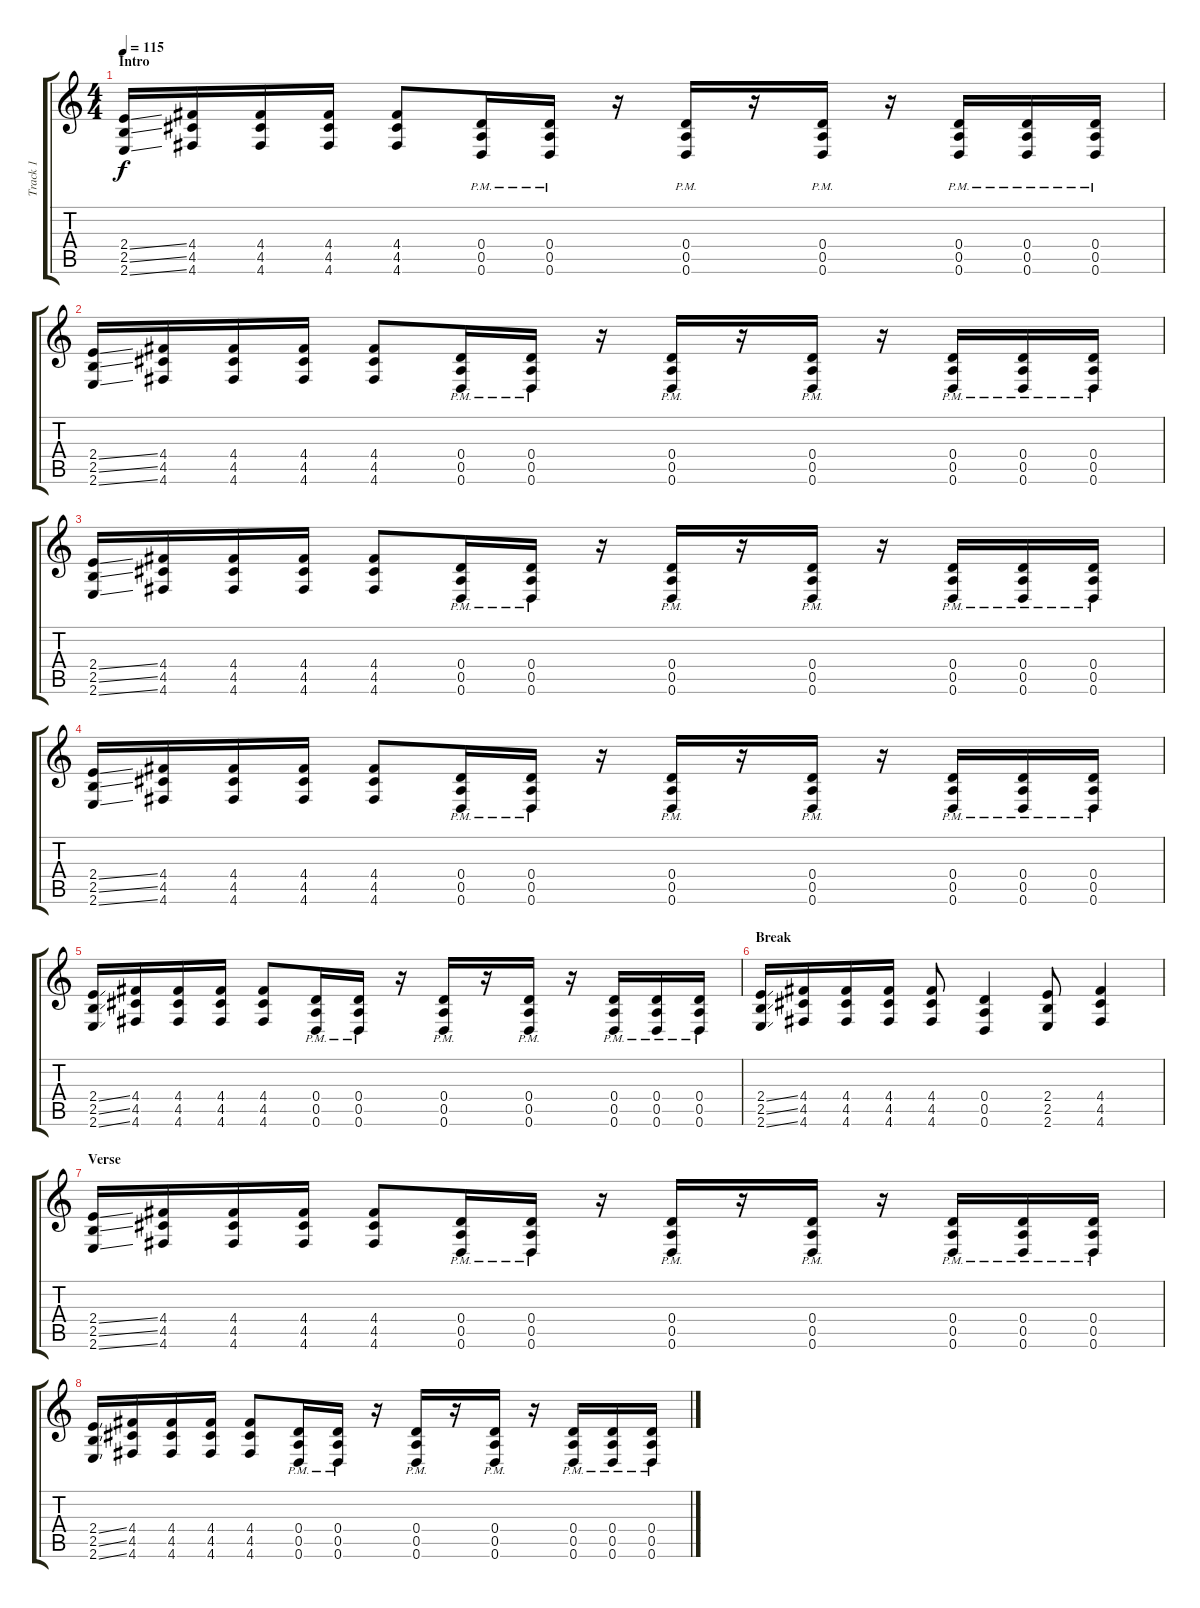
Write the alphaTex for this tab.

\track ("Track 1" "Track 1") {instrument distortionguitar}
\staff {score tabs}
\tuning (E4 B3 G3 D3 A2 D2) {hide}
\ts (4 4)
\section ("" "Intro")
\tempo 115
\clef g2
\ks c
(2.4{ss} 2.5{ss} 2.6{ss}).16{dy f instrument distortionguitar} (4.4 4.5 4.6).16 (4.4 4.5 4.6).16 (4.4 4.5 4.6).16 (4.4 4.5 4.6).8 (0.4{pm} 0.5{pm} 0.6{pm}).16 (0.4{pm} 0.5{pm} 0.6{pm}).16 r.16 (0.4{pm} 0.5{pm} 0.6{pm}).16 r.16 (0.4{pm} 0.5{pm} 0.6{pm}).16 r.16 (0.4{pm} 0.5{pm} 0.6{pm}).16 (0.4{pm} 0.5{pm} 0.6{pm}).16 (0.4{pm} 0.5{pm} 0.6{pm}).16 |
(2.4{ss} 2.5{ss} 2.6{ss}).16 (4.4 4.5 4.6).16 (4.4 4.5 4.6).16 (4.4 4.5 4.6).16 (4.4 4.5 4.6).8 (0.4{pm} 0.5{pm} 0.6{pm}).16 (0.4{pm} 0.5{pm} 0.6{pm}).16 r.16 (0.4{pm} 0.5{pm} 0.6{pm}).16 r.16 (0.4{pm} 0.5{pm} 0.6{pm}).16 r.16 (0.4{pm} 0.5{pm} 0.6{pm}).16 (0.4{pm} 0.5{pm} 0.6{pm}).16 (0.4{pm} 0.5{pm} 0.6{pm}).16 |
(2.4{ss} 2.5{ss} 2.6{ss}).16 (4.4 4.5 4.6).16 (4.4 4.5 4.6).16 (4.4 4.5 4.6).16 (4.4 4.5 4.6).8 (0.4{pm} 0.5{pm} 0.6{pm}).16 (0.4{pm} 0.5{pm} 0.6{pm}).16 r.16 (0.4{pm} 0.5{pm} 0.6{pm}).16 r.16 (0.4{pm} 0.5{pm} 0.6{pm}).16 r.16 (0.4{pm} 0.5{pm} 0.6{pm}).16 (0.4{pm} 0.5{pm} 0.6{pm}).16 (0.4{pm} 0.5{pm} 0.6{pm}).16 |
(2.4{ss} 2.5{ss} 2.6{ss}).16 (4.4 4.5 4.6).16 (4.4 4.5 4.6).16 (4.4 4.5 4.6).16 (4.4 4.5 4.6).8 (0.4{pm} 0.5{pm} 0.6{pm}).16 (0.4{pm} 0.5{pm} 0.6{pm}).16 r.16 (0.4{pm} 0.5{pm} 0.6{pm}).16 r.16 (0.4{pm} 0.5{pm} 0.6{pm}).16 r.16 (0.4{pm} 0.5{pm} 0.6{pm}).16 (0.4{pm} 0.5{pm} 0.6{pm}).16 (0.4{pm} 0.5{pm} 0.6{pm}).16 |
(2.4{ss} 2.5{ss} 2.6{ss}).16 (4.4 4.5 4.6).16 (4.4 4.5 4.6).16 (4.4 4.5 4.6).16 (4.4 4.5 4.6).8 (0.4{pm} 0.5{pm} 0.6{pm}).16 (0.4{pm} 0.5{pm} 0.6{pm}).16 r.16 (0.4{pm} 0.5{pm} 0.6{pm}).16 r.16 (0.4{pm} 0.5{pm} 0.6{pm}).16 r.16 (0.4{pm} 0.5{pm} 0.6{pm}).16 (0.4{pm} 0.5{pm} 0.6{pm}).16 (0.4{pm} 0.5{pm} 0.6{pm}).16 |
\section ("" "Break")
(2.4{ss} 2.5{ss} 2.6{ss}).16 (4.4 4.5 4.6).16 (4.4 4.5 4.6).16 (4.4 4.5 4.6).16 (4.4 4.5 4.6).8 (0.4 0.5 0.6).4 (2.4 2.5 2.6).8 (4.4 4.5 4.6).4 |
\section ("" "Verse")
(2.4{ss} 2.5{ss} 2.6{ss}).16 (4.4 4.5 4.6).16 (4.4 4.5 4.6).16 (4.4 4.5 4.6).16 (4.4 4.5 4.6).8 (0.4{pm} 0.5{pm} 0.6{pm}).16 (0.4{pm} 0.5{pm} 0.6{pm}).16 r.16 (0.4{pm} 0.5{pm} 0.6{pm}).16 r.16 (0.4{pm} 0.5{pm} 0.6{pm}).16 r.16 (0.4{pm} 0.5{pm} 0.6{pm}).16 (0.4{pm} 0.5{pm} 0.6{pm}).16 (0.4{pm} 0.5{pm} 0.6{pm}).16 |
(2.4{ss} 2.5{ss} 2.6{ss}).16 (4.4 4.5 4.6).16 (4.4 4.5 4.6).16 (4.4 4.5 4.6).16 (4.4 4.5 4.6).8 (0.4{pm} 0.5{pm} 0.6{pm}).16 (0.4{pm} 0.5{pm} 0.6{pm}).16 r.16 (0.4{pm} 0.5{pm} 0.6{pm}).16 r.16 (0.4{pm} 0.5{pm} 0.6{pm}).16 r.16 (0.4{pm} 0.5{pm} 0.6{pm}).16 (0.4{pm} 0.5{pm} 0.6{pm}).16 (0.4{pm} 0.5{pm} 0.6{pm}).16
